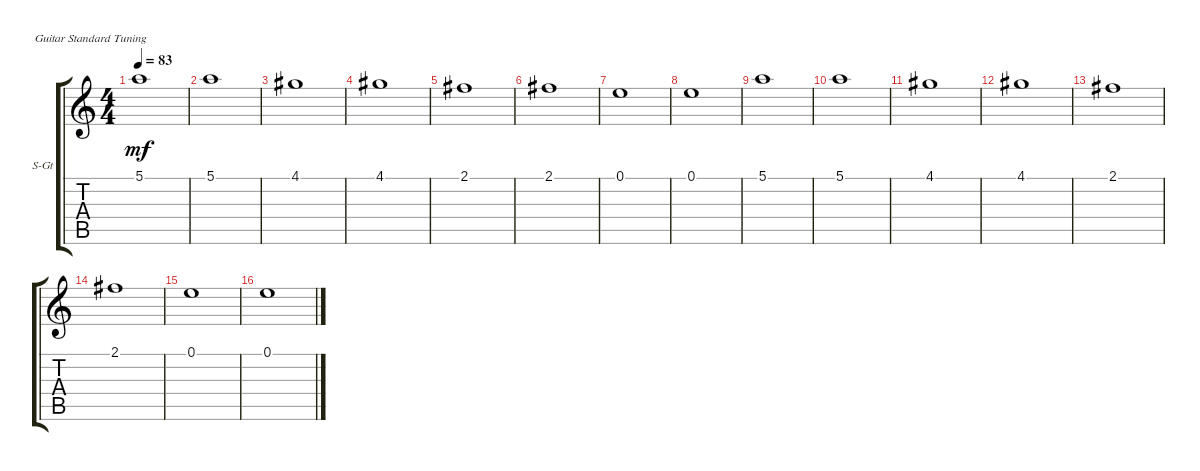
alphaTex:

\defaultSystemsLayout 4
\bracketExtendMode groupsimilarinstruments
\firstSystemTrackNameOrientation horizontal
\otherSystemsTrackNameOrientation horizontal
\track ("David" "S-Gt") {instrument acousticguitarsteel}
\staff {score tabs}
\tuning (E4 B3 G3 D3 A2 E2)
\ts (4 4)
\tempo 83
\clef g2
\ks c
5.1.1{dy mf} |
5.1.1 |
4.1.1 |
4.1.1 |
2.1.1 |
2.1.1 |
0.1.1 |
0.1.1 |
5.1.1 |
5.1.1 |
4.1.1 |
4.1.1 |
2.1.1 |
2.1.1 |
0.1.1 |
0.1.1
